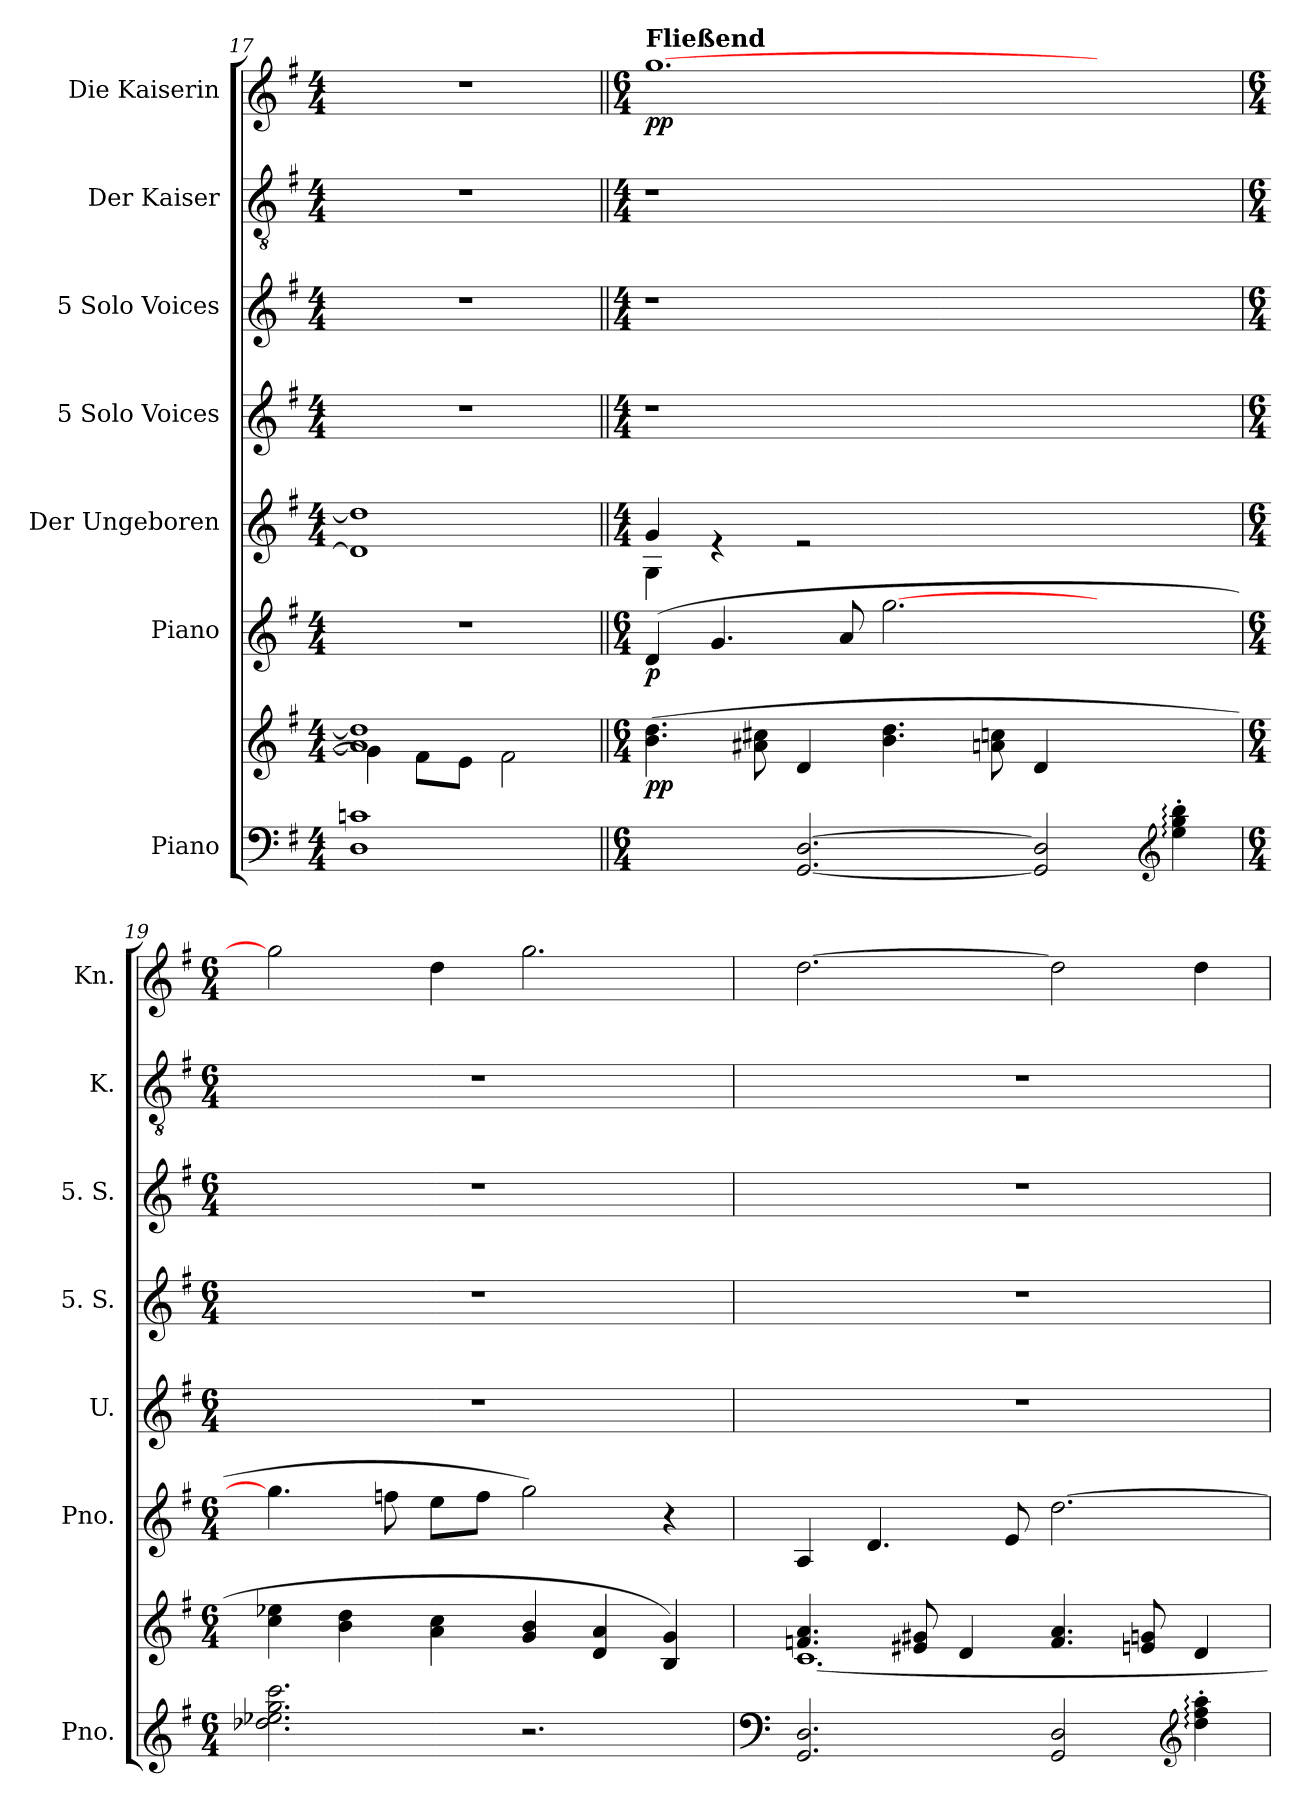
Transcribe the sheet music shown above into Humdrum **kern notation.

**kern	**kern	**dynam	**kern	**dynam	**kern	**kern	**kern	**kern	**kern	**dynam
*part7	*part7	*part7	*part6	*part6	*part5	*part4	*part3	*part2	*part1	*part1
*staff8	*staff7	*staff7/8	*staff6	*staff6	*staff5	*staff4	*staff3	*staff2	*staff1	*staff1
*I"Piano	*	*	*I"Piano	*	*I"Der Ungeboren	*I"5 Solo Voices	*I"5 Solo Voices	*I"Der Kaiser	*I"Die Kaiserin	*
*I'Pno.	*	*	*I'Pno.	*	*I'U.	*I'5. S.	*I'5. S.	*I'K.	*I'Kn.	*
*clefF4	*clefG2	*	*clefG2	*	*clefG2	*clefG2	*clefG2	*clefGv2	*clefG2	*
*k[f#]	*k[f#]	*	*k[f#]	*	*k[f#]	*k[f#]	*k[f#]	*k[f#]	*k[f#]	*
*M4/4	*M4/4	*	*M4/4	*	*M4/4	*M4/4	*M4/4	*M4/4	*M4/4	*
=17	=17	=17	=17	=17	=17	=17	=17	=17	=17	=17
*	*^	*	*	*	*^	*	*	*	*	*
1D 1cn	1a] 1dd]	4g\]	.	1r	.	1dd]	1d]	1r	1r	1r	1r	.
.	.	8f#\L	.	.	.	.	.	.	.	.	.	.
.	.	8e\J	.	.	.	.	.	.	.	.	.	.
.	.	2f#\	.	.	.	.	.	.	.	.	.	.
*	*v	*v	*	*	*	*	*	*	*	*	*	*
=18||	=18||	=18||	=18||	=18||	=18||	=18||	=18||	=18||	=18||	=18||	=18||
*M6/4	*M6/4	*	*M6/4	*	*M4/4	*	*M4/4	*M4/4	*M4/4	*M6/4	*
*	*	*	*	*	*	*	*	*	*	*MM180	*
*	*^	*	*	*	*	*	*	*	*	*	*
!	!	!	!	!	!	!	!	!	!	!	!LO:TX:a:B:t=Fließend	!
!	!	!	!LO:DY:b	!	!LO:DY:b	!	!	!	!	!	!	!LO:DY:b
*	*v	*v	*	*	*	*	*	*	*	*	*	*
2ryy	(>4.b\ 4.dd\	pp	(>4d/	p	4g/	4G\	1r	1r	1r	[1.gg	pp
.	.	.	4.g/	.	4re	1ryy	.	.	.	.	.
.	8a#X\ 8cc#X\	.	.	.	.	.	.	.	.	.	.
[2.GG/ [2.D/	4d/	.	.	.	2re	.	.	.	.	.	.
.	.	.	8a/	.	.	.	.	.	.	.	.
.	4.b\ 4.dd\	.	[2.gg\	.	.	.	.	.	.	.	.
.	.	.	.	.	1ryy	.	1ryy	1ryy	1ryy	.	.
.	8an\ 8ccn\	.	.	.	.	.	.	.	.	.	.
2GG/] 2D/]	4d/	.	.	.	.	2.ryy	.	.	.	.	.
.	2ryy	.	2ryy	.	.	.	.	.	.	2ryy	.
*clefG2	*	*	*	*	*	*	*	*	*	*	*
4ee\:' 4gg\:' 4bb\:'	.	.	.	.	.	.	.	.	.	.	.
*	*	*	*	*	*v	*v	*	*	*	*	*
=19	=19	=19	=19	=19	=19	=19	=19	=19	=19	=19
*M6/4	*M6/4	*	*M6/4	*	*M6/4	*M6/4	*M6/4	*M6/4	*M6/4	*
2.dd-X\ 2.ee-X\ 2.gg\ 2.ccc\	4cc\ 4ee-X\	.	4.gg\]	.	1.r	1.r	1.r	1.r	2gg\]	.
.	4b\ 4dd\	.	.	.	.	.	.	.	.	.
.	.	.	8ffn\	.	.	.	.	.	.	.
.	4a\ 4cc\	.	8ee\L	.	.	.	.	.	4dd\	.
.	.	.	8ff\J	.	.	.	.	.	.	.
2.r	4g/ 4b/	.	2gg\)	.	.	.	.	.	2.gg\	.
.	4d/ 4a/	.	.	.	.	.	.	.	.	.
.	4B/ 4g/)	.	4r	.	.	.	.	.	.	.
!!LO:PB:g=z
=20	=20	=20	=20	=20	=20	=20	=20	=20	=20	=20
*clefF4	*	*	*	*	*	*	*	*	*	*
*	*^	*	*	*	*	*	*	*	*	*
2.GG/ 2.D/	4.fn/ 4.a/	[1.c	.	4A/	.	1.r	1.r	1.r	1.r	[2.dd\	.
.	.	.	.	4.d/	.	.	.	.	.	.	.
.	8e#X/ 8g#X/	.	.	.	.	.	.	.	.	.	.
.	4d/	.	.	.	.	.	.	.	.	.	.
.	.	.	.	8e/	.	.	.	.	.	.	.
2GG/ 2D/	4.f/ 4.a/	.	.	[2.dd\	.	.	.	.	.	2dd\]	.
.	8en/ 8gn/	.	.	.	.	.	.	.	.	.	.
*clefG2	*	*	*	*	*	*	*	*	*	*	*
4dd\:' 4ff#\:' 4aa\:'	4d/	.	.	.	.	.	.	.	.	4dd\	.
*	*v	*v	*	*	*	*	*	*	*	*	*
=	=	=	=	=	=	=	=	=	=	=
*-	*-	*-	*-	*-	*-	*-	*-	*-	*-	*-
